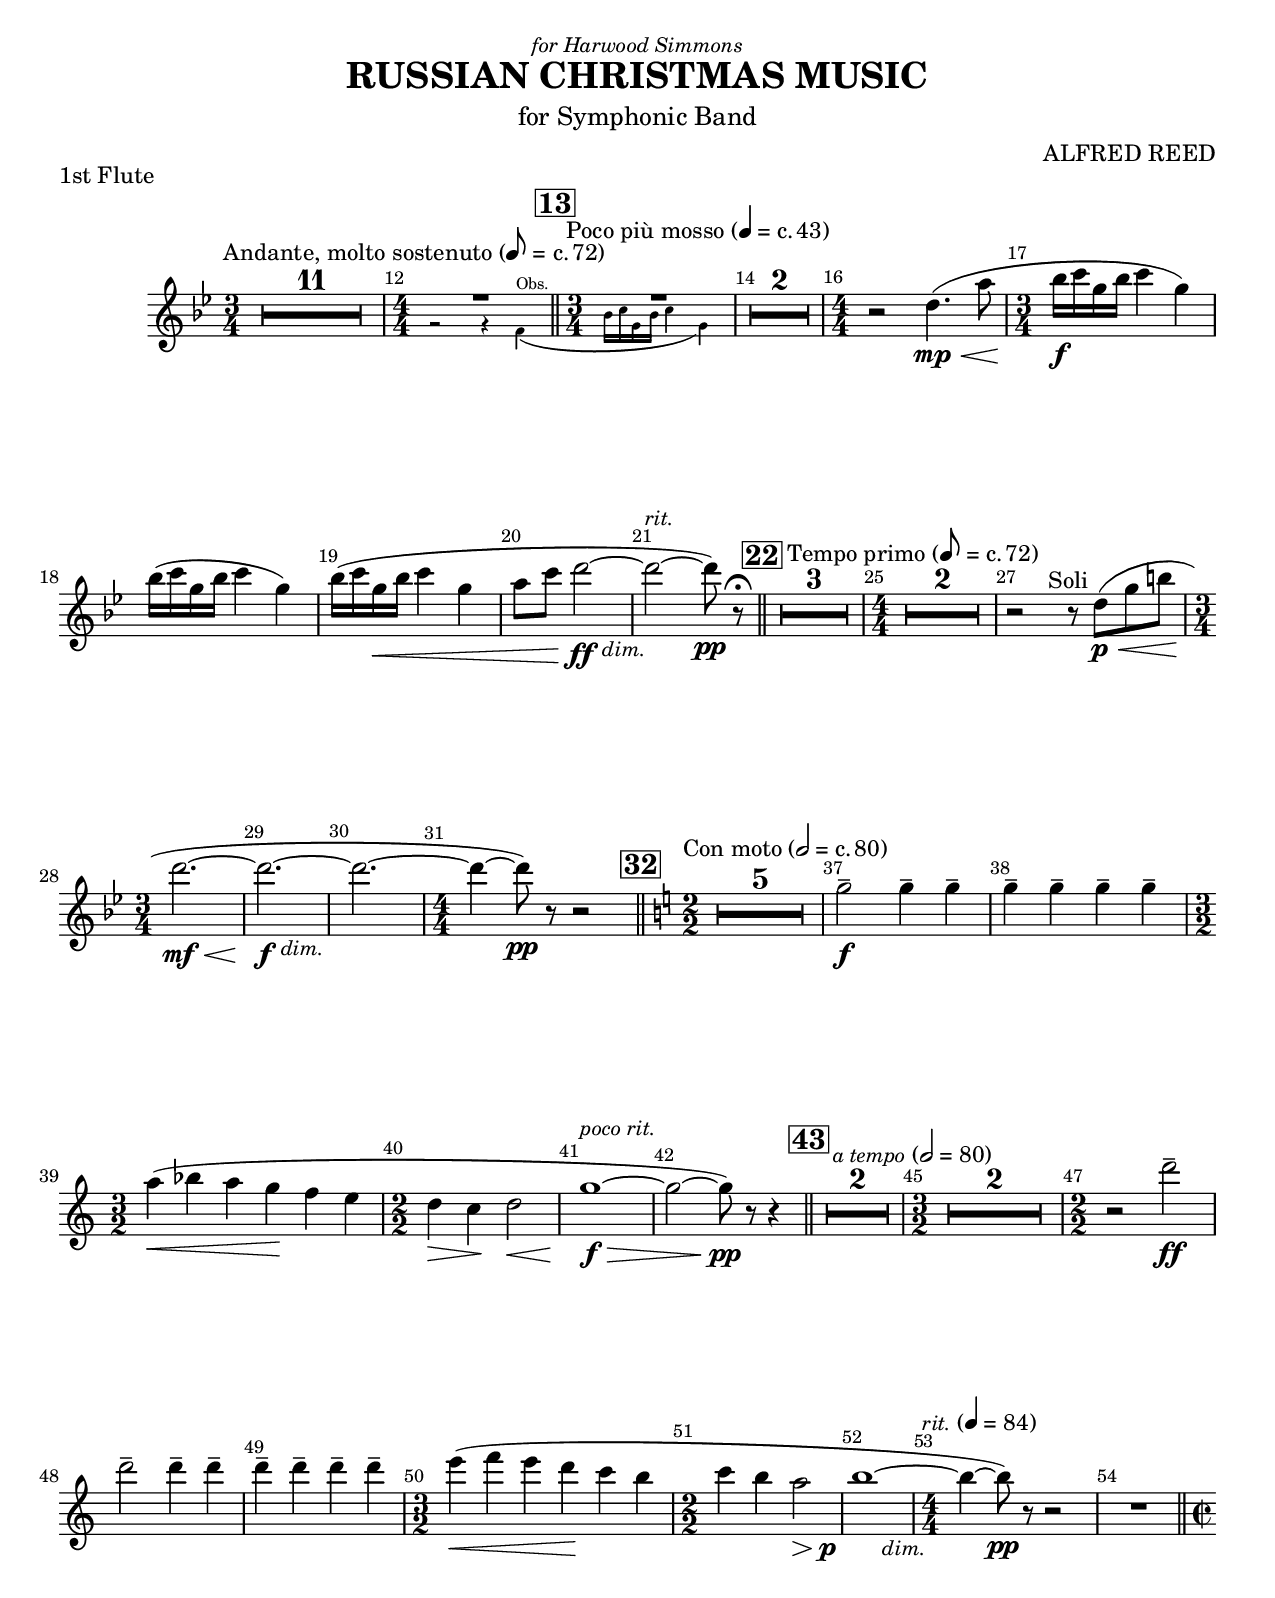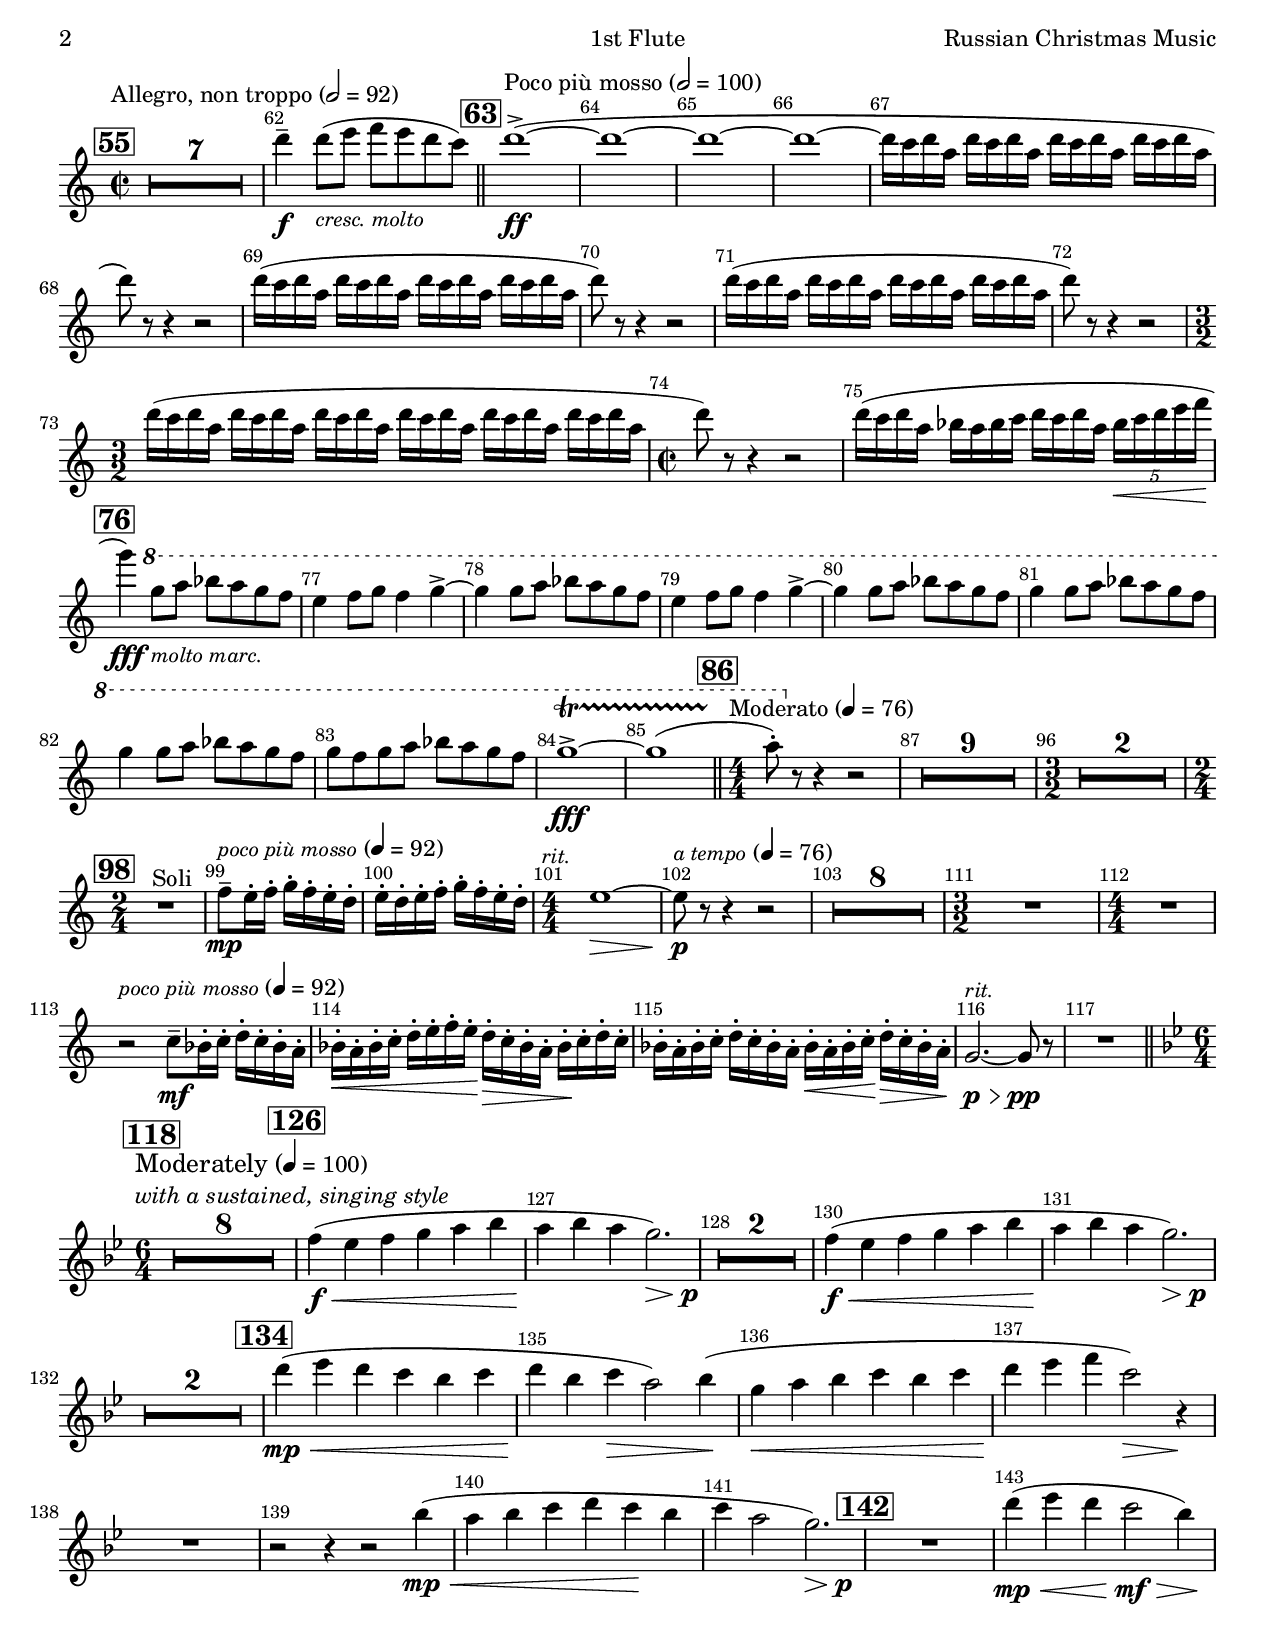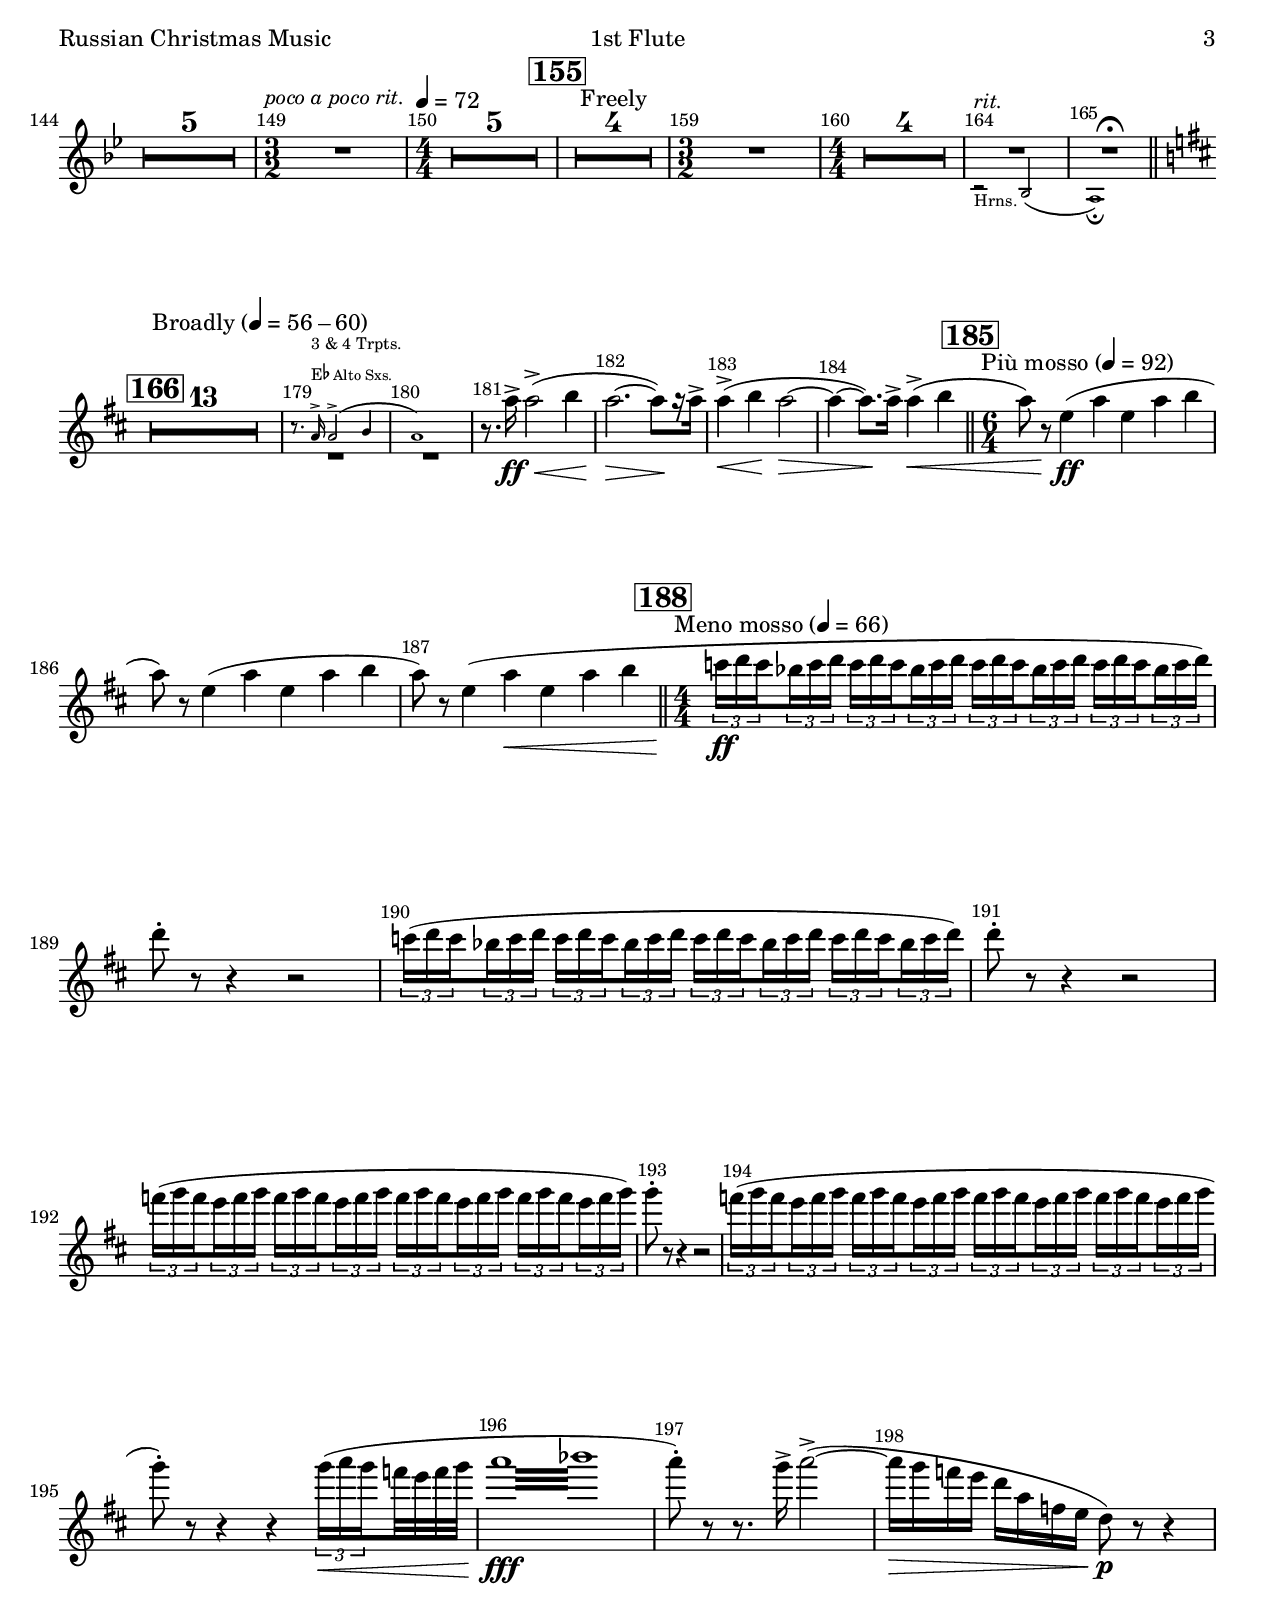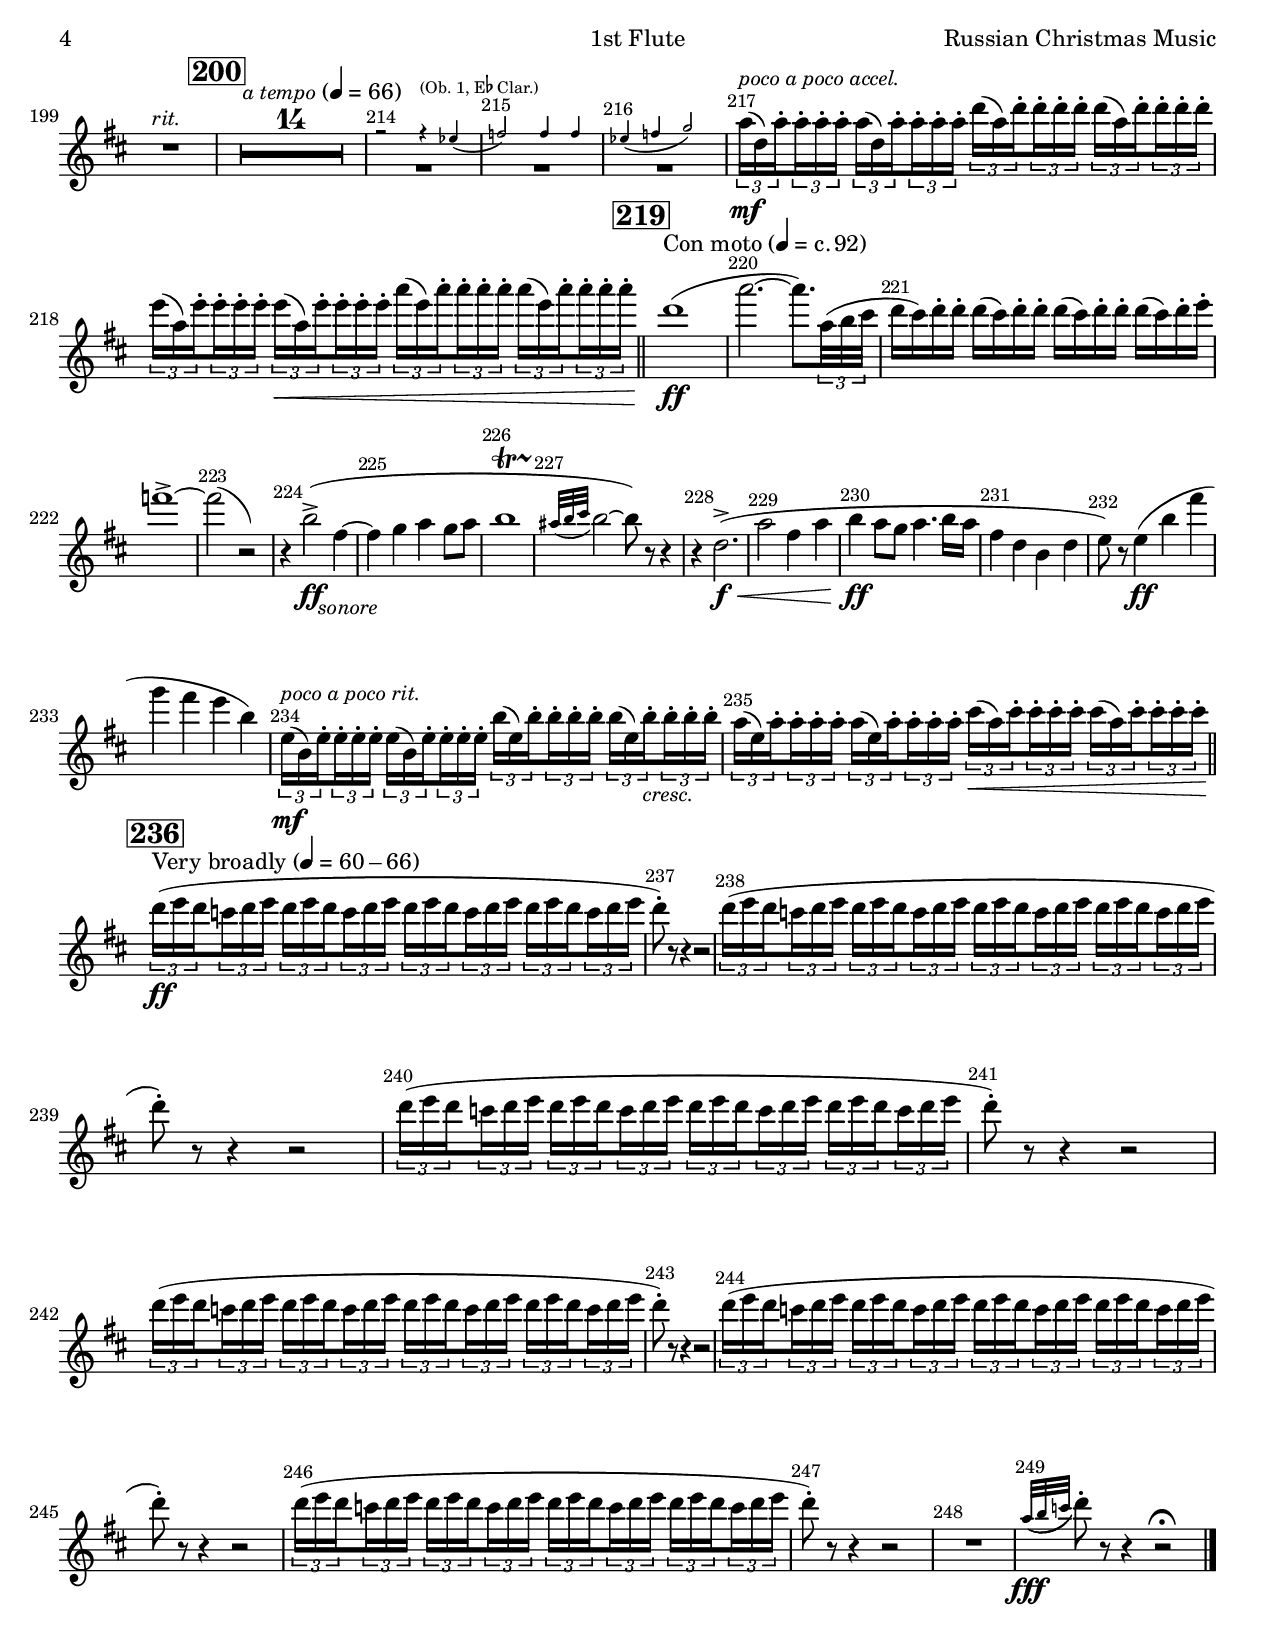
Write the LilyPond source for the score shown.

\version "2.19.82"
\language "english"

\version "2.19.82"
\language "english"

\header {
  dedication = \markup { \normal-text \smaller \italic "for Harwood Simmons" }
  pieceTitle = "Russian Christmas Music"
  title = \markup { #(string-upcase pieceTitle) }
  subtitle = \markup { \normal-text "for Symphonic Band" }
  composer = \markup { "ALFRED REED" }
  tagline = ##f
}

\paper {
  #(set-paper-size "ansi a")
  oddHeaderMarkup = \markup \fill-line {
    \on-the-fly #print-page-number-check-first
    \fromproperty #'header:pieceTitle
    \on-the-fly #print-page-number-check-first
    \fromproperty #'header:piece
    \on-the-fly #print-page-number-check-first
    \fromproperty #'page:page-number-string
  }
  evenHeaderMarkup = \markup \fill-line {
    \on-the-fly #print-page-number-check-first
    \fromproperty #'page:page-number-string
    \on-the-fly #print-page-number-check-first
    \fromproperty #'header:piece
    \fromproperty #'header:pieceTitle
  }
}

rehearsalMark = {
  \once \override Score.BarNumber.break-visibility = ##(#f #f #f)
  \mark \default
}

scoreOutline = {
  \compressFullBarRests
  \override MultiMeasureRest.expand-limit = #1
  \set Score.markFormatter = #format-mark-box-barnumbers
  \override Score.BarNumber.break-visibility = #end-of-line-invisible
  \context Score \applyContext #(set-bar-number-visibility 1)

  \overrideTimeSignatureSettings 6/4 1/4 #'(1 1 1 1 1 1) #'()
  \overrideTimeSignatureSettings 3/2 1/4 #'(1 1 1 1 1 1) #'()
  \overrideTimeSignatureSettings 2/2 1/2 #'(1 1) \beamExceptions {
    16[ 16 16 16] 16[ 16 16 16] 16[ 16 16 16] 16[ 16 16 16] |
    8[ 8 8 8] 8[ 8 8 8]
  }

  \numericTimeSignature
  \time 3/4
  \tempo \markup {
    \concat \normal-text {
      "Andante, molto sostenuto ("
      \smaller \general-align #Y #DOWN \note #"8" #1
      " = c."
      \hspace #0.25
      "72)"
    }
  }
  \key bf \major
  s2.*11

  % m. 12
  \time 4/4
  | s1*1

  %%% m. 13 %%%
  \rehearsalMark
  \bar "||"
  \time 3/4
  \tempo \markup {
    \concat \normal-text {
      "Poco più mosso ("
      \smaller \general-align #Y #DOWN \note #"4" #1
      " = c."
      \hspace #0.25
      "43)"
    }
  }
  | s2.*3

  % m. 16
  \time 4/4
  | s1*1

  % m. 17
  \time 3/4
  | s2.*4

  % m. 21
  | \tempo \markup { \normal-text \smaller \italic "rit." }
  s2

  s8 s8\fermata

  %%% m. 22 %%%
  \rehearsalMark
  \bar "||"
  \tempo \markup {
    \concat \normal-text {
      "Tempo primo ("
      \smaller \general-align #Y #DOWN \note #"8" #1
      " = c."
      \hspace #0.25
      "72)"
    }
  }
  | s2.*3

  % m. 25
  \time 4/4
  | s1*3

  % m. 28
  \time 3/4
  | s2.*3

  % m. 31
  \time 4/4
  | s1*1

  %%% m. 32 %%%
  \rehearsalMark
  \bar "||"
  \time 2/2
  \tempo \markup {
    \concat \normal-text {
      "Con moto ("
      \smaller \general-align #Y #DOWN \note #"2" #1
      " = c."
      \hspace #0.25
      "80)"
    }
  }
  \key c \major
  | s1*7

  % m. 39
  \time 3/2
  | s1.*1

  % m. 40
  \time 2/2
  | s1*1

  % m. 41
  \tempo \markup { \normal-text \smaller \italic "poco rit." }
  | s1*2

  %%% m. 43 %%%
  \rehearsalMark
  \bar "||"
  \tempo \markup { \normal-text \smaller \italic "a tempo" } 2 = 80
  | s1*2

  % m. 45
  \time 3/2
  | s1.*2

  % m. 48
  \time 2/2
  | s1*3

  % m. 51
  \time 3/2
  | s1.*1

  % m. 52
  \time 2/2
  | s1*2

  % m. 54
  \time 4/4
  \tempo \markup { \normal-text \smaller \italic "rit." } 4 = 84
  | s1*2

  %%% m. 55 %%%
  \defaultTimeSignature
  \time 2/2
  \rehearsalMark
  \bar "||"
  \tempo \markup { \normal-text "Allegro, non troppo" } 2 = 92
  | s1*8

  %%% m. 63 %%%
  \rehearsalMark
  \bar "||"
  \tempo \markup { \normal-text "Poco più mosso" } 2 = 100
  | s1*10

  % m. 74
  \time 3/2
  | s1.*1

  % m. 75
  \time 2/2
  | s1*2

  %%% m. 76 %%%
  \rehearsalMark
  | s1*10

  %%% m. 86 %%%
  \rehearsalMark
  \bar "||"
  \numericTimeSignature
  \time 4/4
  \tempo \markup { \normal-text "Moderato" } 4 = 76
  | s1*10

  % m. 96
  \time 3/2
  | s1.*2

  %%% m. 98 %%%
  \rehearsalMark
  \time 2/4
  | s2*1

  % m. 99
  \tempo \markup { \normal-text \smaller \italic "poco più mosso" } 4 = 92
  | s2*2

  % m. 101
  \time 4/4
  \tempo \markup { \normal-text \smaller \italic "rit." }
  | s1*1

  % m. 102
  \tempo \markup { \normal-text \smaller \italic "a tempo" } 4 = 76
  | s1*9

  % m. 111
  \time 3/2
  | s1.*1

  % m. 112
  \time 4/4
  | s1*1

  % m. 113
  \tempo \markup { \normal-text \smaller \italic "poco più mosso" } 4 = 92
  | s1*3

  % m. 116
  \tempo \markup { \normal-text \smaller \italic "rit." }
  | s1*2

  %%% m. 118 %%%
  \rehearsalMark
  \bar "||"
  \key bf \major
  \time 6/4
  \tempo \markup \left-column \normal-text {
    \concat {
      \larger "Moderately ("
      \smaller \general-align #Y #DOWN \note #"4" #1
      " = 100)"
    }
    \italic "with a sustained, singing style"
  }
  | s1.*8

  %%% m. 126 %%%
  \rehearsalMark
  | s1.*8

  %%% m. 134 %%%
  \rehearsalMark
  | s1.*8

  %%% m. 142 %%%
  \rehearsalMark
  | s1.*7

  % m. 148
  \time 3/2
  \tempo \markup { \normal-text \smaller \italic "poco a poco rit." }
  | s1.*1

  % m. 149
  \tempo 4 = 72
  \time 4/4
  | s1*5

  %%% m. 155 %%%
  \rehearsalMark
  \tempo \markup { \normal-text "Freely" }
  | s1*4

  % m. 159
  \time 3/2
  | s1.*1

  % m. 160
  \time 4/4
  | s1*4

  % m. 164
  \tempo \markup { \normal-text \smaller \italic "rit." }
  | s1*1

  % m. 165
  | R1*1^\fermataMarkup

  %%% m. 166 %%%
  \rehearsalMark
  \bar "||"
  \tempo \markup { \normal-text "Broadly" } 4 = 56 - 60
  \key d \major
  | s1*19

  %%% m. 185 %%%
  \rehearsalMark
  \bar "||"
  \tempo \markup { \normal-text "Più mosso" } 4 = 92
  \time 6/4
  | s1.*3

  %%% m. 188 %%%
  \rehearsalMark
  \bar "||"
  \tempo \markup { \normal-text "Meno mosso" } 4 = 66
  \time 4/4
  | s1*11

  % m. 199
  \tempo \markup { \normal-text \smaller \italic "rit." }
  | s1*1

  %%% m. 200 %%%
  \rehearsalMark
  \tempo \markup { \normal-text \smaller \italic "a tempo" } 4 = 66
  | s1*17

  % m. 217
  \tempo \markup { \normal-text \smaller \italic "poco a poco accel." }
  | s1*2

  %%% m. 219 %%%
  \rehearsalMark
  \bar "||"
  \tempo \markup {
    \concat \normal-text {
      "Con moto ("
      \smaller \general-align #Y #DOWN \note #"4" #1
      " = c."
      \hspace #0.25
      "92)"
    }
  }
  | s1*15

  % m. 234
  \tempo \markup { \normal-text \smaller \italic "poco a poco rit." }
  | s1*2

  %%% m. 236 %%%
  \rehearsalMark
  \bar "||"
  \tempo \markup { \normal-text "Very broadly" } 4 = 60 - 66
  | s1*13

  % m. 249
  |
  s2

  s2\fermata

  \bar "|."
}

\version "2.18.2"
\language "english"

subdivideBeamSixteenths = {
  \set subdivideBeams = ##t
  \set baseMoment = #(ly:make-moment 1/16)
  \set beatStructure = #'(4 4 4 4)
}

subdivideBeamEighths = {
  \set subdivideBeams = ##t
  \set baseMoment = #(ly:make-moment 1/8)
  \set beatStructure = #'(2 2)
}

unsetBeamSubdivision = {
  \unset subdivideBeams
  \unset baseMoment
  \unset beatStructure
}


\header {
  piece = "1st Flute"
}

partFluteOne = \relative c''' {
  % m. 1, 2, 3, 4, 5, 6, 7, 8, 9, 10, 11
  R2.*11
  |
  % m. 12, 13
  \override MultiMeasureRest #'staff-position = #2
  << { R1*1 | R2.*1 } \new CueVoice { g,2\rest
  \stemDown\slurDown
  g4\rest
  f4(^\markup { \teeny "Obs." }
  |
  bf16 c16 g16 bf16
  c4
  g4) } >>
  |
  % m. 14, 15
  \revert MultiMeasureRest #'staff-position
  R2.*2
  |
  % m. 16
  r2

  d'4.(\mp\<
    a'8
  |
  % m. 17
  bf16\f c16 g16 bf16
  c4
  g4)
  |
  % m. 18
  bf16( c16 g16 bf16
  c4
  g4)
  |
  % m. 19
  bf16( c16 g16\< bf16
  c4
  g4
  |
  % m. 20
  a8 c8
  << d2~\ff { s4
  s4_\markup { \smaller \italic "dim." } } >>
  |
  % m. 21
  d2~

  d8)\pp r8
  |
  % m. 22, 23, 24
  R2.*3
  |
  % m. 25, 26
  R1*2
  |
  % m. 27
  r2

  r8^\markup \center-align { "Soli" } d,8(\p\<
  g8 b8
  |
  % m. 28
  d2.~\mf\<


  |
  % m. 29
  << d2.~\f { s4
  s4_\markup { \smaller \italic "dim." } } >>

  |
  % m. 30
  d2.~


  |
  % m. 31
  d4~
  d8)\pp r8
  r2

  |
  % m. 32, 33, 34, 35, 36
  R1*5
  |
  % m. 37
  g,2--\f

  g4-- g4--
  |
  % m. 38
  g4--
  g4--
  g4--
  g4--
  |
  % m. 39
  a4(\<
  bf4
  a4
  g4\!
  f4
  e4
  |
  % m. 40
  d4\>
  c4\!
  d2\<

  |
  % m. 41
  g1~\f\>



  |
  % m. 42
  g2~

  g8\pp) r8
  r4
  |
  % m. 43, 44
  R1*2
  |
  % m. 45, 46
  R1.*2
  |
  % m. 47
  r2

  d'2--\ff

  |
  % m. 48
  d2--

  d4--
  d4--
  |
  % m. 49
  d4--
  d4--
  d4--
  d4--
  |
  % m. 50
  e4(\<
  f4
  e4
  d4\!
  c4
  b4
  |
  % m. 51
  c4
  b4
  << a2\> { s4.
  s8\p } >>
  |
  % m. 52
  << b1~ { s2

  s2_\markup { \smaller \italic "dim." } } >>

  |
  % m. 53
  b4~
  b8)\pp r8
  r2

  |
  % m. 55
  R1*1


  \pageBreak
  |
  % m. 54, 55, 56, 57, 58, 59, 60, 61
  R1*7
  |
  % m. 62
  d4--\f
  d8(_\markup { \smaller \italic "cresc. molto" } e8
  f8 e8
  d8 c8)
  |
  % m. 63
  d1->~(\ff



  |
  % m. 64
  d1~



  |
  % m. 65
  d1~



  |
  % m. 66
  d1~



  |
  % m. 67
  d16 c16 d16 a16
  d16 c16 d16 a16
  d16 c16 d16 a16
  d16 c16 d16 a16
  |
  % m. 68
  d8) r8
  r4
  r2

  |
  % m. 69
  d16( c16 d16 a16
  d16 c16 d16 a16
  d16 c16 d16 a16
  d16 c16 d16 a16
  |
  % m. 70
  d8) r8
  r4
  r2

  |
  % m. 71
  d16( c16 d16 a16
  d16 c16 d16 a16
  d16 c16 d16 a16
  d16 c16 d16 a16
  |
  % m. 72
  d8) r8
  r4
  r2

  |
  % m. 73
  d16( c16 d16 a16
  d16 c16 d16 a16
  d16 c16 d16 a16
  d16 c16 d16 a16
  d16 c16 d16 a16
  d16 c16 d16 a16
  |
  % m. 74
  d8) r8
  r4
  r2

  |
  % m. 75
  d16( c16 d16 a16
  bf16 a16 bf16 c16
  d16 c16 d16 a16
  \tuplet 5/4 { bf16\< c16 d16 e16 f16 }
  |
  % m. 76
  g4)\fff
  \ottava #1 g8_\markup { \smaller \italic "molto marc." } a8
  bf8 a8
  g8 f8
  |
  % m. 77
  e4
  f8 g8
  f4
  g4->~
  |
  % m. 78
  g4
  g8 a8
  bf8 a8
  g8 f8
  |
  % m. 79
  e4
  f8 g8
  f4
  g4->~
  |
  % m. 80
  g4
  g8 a8
  bf8 a8
  g8 f8
  |
  % m. 81
  g4
  g8 a8
  bf8 a8
  g8 f8
  |
  % m. 82
  g4
  g8 a8
  bf8 a8
  g8 f8
  |
  % m. 83
  g8 f8
  g8 a8
  bf8 a8
  g8 f8
  |
  % m. 84
  g1->~\startTrillSpan\fff



  |
  % m. 85
  g1(



  |
  % m. 86
  a8-.)\stopTrillSpan \ottava #0 r8
  r4
  r2

  |
  % m. 87, 88, 89, 90, 91, 92, 93, 94, 95
  R1*9
  |
  % m. 96, 97
  R1.*2
  |
  % m. 98
  << R2*1 { s4
  s4^"Soli"} >>
  |
  % m. 99
  f,8--\mp e16-. f16-.
  g16-. f16-. e16-. d16-.
  |
  % m. 100
  e16-. d16-. e16-. f16-.
  g16-. f16-. e16-. d16-.
  |
  % m. 101
  e1~\>



  |
  % m. 102
  e8\p r8
  r4
  r2

  |
  % m. 103, 104, 105, 106, 107, 108, 109, 110
  R1*8
  |
  % m. 111
  R1.*1





  |
  % m. 112
  R1*1



  |
  % m. 113
  r2

  c8--\mf bf16-. c16-.
  d16-. c16-. bf16-. a16-.
  |
  % m. 114
  bf16-.\< a16-. bf16-. c16-.
  d16-. e16-. f16-. e16-.\!
  d16-.\> c16-. bf16-. a16-.
  bf16-.\! c16-. d16-. c16-.
  |
  % m. 115
  bf16-. a16-. bf16-. c16-.
  d16-. c16-. bf16-. a16-.
  bf16-.\< a16-. bf16-. c16-.\!
  d16-.\> c16-. bf16-. a16-.
  |
  % m. 116
  g2.~\p\>


  g8\pp r8
  |
  % m. 117
  R1*1



  |
  % m. 118, 119, 120, 121, 122, 123, 124, 125
  R1.*8
  |
  % m. 126
  f'4(\f\<
  ef4
  f4
  g4
  a4
  bf4
  |
  % m. 127
  a4\!
  bf4
  a4
  << g2.)\> { s2

  s8 s8\p } >>
  |
  % m. 128, 129
  R1.*2
  |
  % m. 130
  f4(\f\<
  ef4
  f4
  g4
  a4
  bf4
  |
  % m. 131
  a4\!
  bf4
  a4
  << g2.)\> { s2

  s4\p } >>
  |
  % m. 132, 133
  R1.*2
  |
  % m. 134
  d'4(\mp\<
  ef4
  d4
  c4
  bf4
  c4
  |
  % m. 135
  d4\!
  bf4
  c4\>
  a2)

  bf4(\!
  |
  % m. 136
  g4\<
  a4
  bf4
  c4
  bf4
  c4
  |
  % m. 137
  d4\!
  ef4
  f4
  c2)\>

  r4\!
  |
  % m. 138
  R1.*1





  |
  % m. 139
  r2

  r4
  r2

  bf4(\mp\<
  |
  % m. 140
  a4
  bf4
  c4
  d4
  c4\!
  bf4
  |
  % m. 141
  c4
  a2

  << g2.)\> { s2

  s4\p } >>
  |
  % m. 142
  R1.*1





  |
  % m. 143
  d'4(\mp\<
  ef4
  d4
  c2\mf\>

  << bf4) { s8 s8\! } >> \pageBreak
  |
  % m. 144, 145, 146, 147, 148, 149
  R1.*6
  |
  % m. 150, 151, 152, 153, 154, 155, 156, 157, 158
  R1*9
  |
  % m. 159
  R1.*1





  |
  % m. 160, 161, 162, 163
  R1*4
  |
  % m. 164, 165
  << R1*2 \new CueVoice { c,,2\rest_\markup { \teeny "Hrns." }

  bf2(
  |
  a1)_\fermata


  } >>
  |
  % m. 166, 167, 168, 169, 170, 171, 172, 173, 174, 175, 176, 177, 178
  R1*13
  |
  % m. 179, 180
  \override MultiMeasureRest #'staff-position = #-6
  << R1*2 \new CueVoice { c'8.\rest a16^>^\markup \left-column {
    \teeny "3 & 4 Trpts."
    \concat { \teeny "E" \raise #0.5 \flat " Alto Sxs." }
  }
  \slurUp a2^>(

  \stemUp b4
  |
  a1)


  } >>
  |
  % m. 181
  \revert MultiMeasureRest #'staff-position
  r8. a'16->\ff\<
  a2->(

  b4
  |
  % m. 182
  a2.~\>


  a8)[\! r16 a16->]
  |
  % m. 183
  a4->(\<
  b4\!
  a2~\>

  |
  % m. 184
  a4~
  a8.)\! a16->
  a4->(\<
  b4
  |
  % m. 185
  a8) r8\!
  e4(\ff
  a4
  e4
  a4
  b4
  |
  % m. 186
  a8) r8
  e4(
  a4
  e4
  a4
  b4
  |
  % m. 187
  a8) r8
  e4(
  a4\<
  e4
  a4
  b4
  |
  % m. 188
  \subdivideBeamEighths \tuplet 3/2 { c16\ff d16 c16 } \tuplet 3/2 { bf16 c16 d16 }
  \tuplet 3/2 { c16 d16 c16 } \tuplet 3/2 { bf16 c16 d16 }
  \tuplet 3/2 { c16 d16 c16 } \tuplet 3/2 { bf16 c16 d16 }
  \tuplet 3/2 { c16 d16 c16 } \tuplet 3/2 { bf16 c16 d16) }
  |
  % m. 189
  d8-. r8
  r4
  r2

  |
  % m. 190
  \tuplet 3/2 { c16( d16 c16 } \tuplet 3/2 { bf16 c16 d16 }
  \tuplet 3/2 { c16 d16 c16 } \tuplet 3/2 { bf16 c16 d16 }
  \tuplet 3/2 { c16 d16 c16 } \tuplet 3/2 { bf16 c16 d16 }
  \tuplet 3/2 { c16 d16 c16 } \tuplet 3/2 { bf16 c16 d16) }
  |
  % m. 191
  d8-. r8
  r4
  r2

  |
  % m. 192
  \tuplet 3/2 { f16( g16 f16 } \tuplet 3/2 { e16 f16 g16 }
  \tuplet 3/2 { f16 g16 f16 } \tuplet 3/2 { e16 f16 g16 }
  \tuplet 3/2 { f16 g16 f16 } \tuplet 3/2 { e16 f16 g16 }
  \tuplet 3/2 { f16 g16 f16 } \tuplet 3/2 { e16 f16 g16) }
  |
  % m. 193
  g8-. r8
  r4
  r2

  |
  % m. 194
  \tuplet 3/2 { f16( g16 f16 } \tuplet 3/2 { e16 f16 g16 }
  \tuplet 3/2 { f16 g16 f16 } \tuplet 3/2 { e16 f16 g16 }
  \tuplet 3/2 { f16 g16 f16 } \tuplet 3/2 { e16 f16 g16 }
  \tuplet 3/2 { f16 g16 f16 } \tuplet 3/2 { e16 f16 g16 }
  |
  % m. 195
  g8-.) r8
  r4
  r4
  \tuplet 3/2 { g16(\< a16 g16 } f32 e32 f32 g32
  |
  % m. 196
  \repeat tremolo 16 { a32\fff bf32 }



  |
  % m. 197
  \unsetBeamSubdivision a8-.) r8
  r8. g16->
  a2->~(

  |
  % m. 198
  a16\> g16 f16 e16
  d16 a16 f16 e16
  d8)\p r8
  r4\pageBreak
  |
  % m. 199, 200, 201, 202, 203, 204, 205, 206, 207, 208, 209, 210, 211
  % m. 212, 213
  R1*15
  |
  % m. 214, 215, 216
  \override MultiMeasureRest #'staff-position = #-4
  << R1*3 \new CueVoice { f2\rest

  f4\rest^\markup \concat \teeny { "(Ob. 1, E" \raise #0.5 \flat " Clar.)" }
  \stemUp ef4(
  |
  f2)

  f4
  f4
  |
  ef4(
  f4
  g2)
  } >>
  |
  \revert MultiMeasureRest #'staff-position
  % m. 217
  \subdivideBeamEighths \tuplet 3/2 { a16(\mf d,16) a'16-. } \tuplet 3/2 { a16-. a16-. a16-. }
  \tuplet 3/2 { a16( d,16) a'16-. } \tuplet 3/2 { a16-. a16-. a16-. }
  \tuplet 3/2 { d16( a16) d16-. } \tuplet 3/2 { d16-. d16-. d16-. }
  \tuplet 3/2 { d16( a16) d16-. } \tuplet 3/2 { d16-. d16-. d16-. }
  |
  % m. 218
  \tuplet 3/2 { e16( a,16) e'16-. } \tuplet 3/2 { e16-. e16-. e16-. }
  \tuplet 3/2 { e16(\< a,16) e'16-. } \tuplet 3/2 { e16-. e16-. e16-. }
  \tuplet 3/2 { a16( e16) a16-. } \tuplet 3/2 { a16-. a16-. a16-. }
  \tuplet 3/2 { a16( e16) a16-. } \tuplet 3/2 { a16-. a16-. a16-. }
  |
  % m. 219
  \unsetBeamSubdivision d,1(\ff



  |
  % m. 220
  a'2.~


  a8.) \tuplet 3/2 { a,32( b32 cs32 }
  |
  % m. 221
  d16 cs16) d16-. d16-.
  d16( cs16) d16-. d16-.
  d16( cs16) d16-. d16-.
  d16( cs16) d16-. e16-.
  |
  % m. 222
  f1->~



  |
  % m. 223
  f2(

  r2)

  |
  % m. 224
  r4
  << b,2->(\ff { s4
  s4_\markup { \smaller \italic "sonore" } } >>
  fs4~
  |
  % m. 225
  fs4
  g4
  a4
  g8 a8
  |
  % m. 226
  b1\startTrillSpan



  |
  % m. 227
  \appoggiatura { as32\stopTrillSpan b32 cs32 } b2~

  b8) r8
  r4
  |
  % m. 228
  r4
  d,2.->(\f\<


  |
  % m. 229
  a'2

  fs4
  a4
  |
  % m. 230
  b4\ff
  a8 g8
  a4.
    b16 a16
  |
  % m. 231
  fs4
  d4
  b4
  d4
  |
  % m. 232
  e8) r8
  e4(\ff
  b'4
  fs'4
  |
  % m. 233
  g4
  fs4
  e4
  b4)
  |
  % m. 234
  \subdivideBeamEighths \tuplet 3/2 { e,16(\mf b16) e16-. } \tuplet 3/2 { e16-. e16-. e16-. }
  \tuplet 3/2 { e16( b16) e16-. } \tuplet 3/2 { e16-. e16-. e16-. }
  \tuplet 3/2 { b'16( e,16) b'16-. } \tuplet 3/2 { b16-. b16-. b16-. }
  \tuplet 3/2 { b16( e,16) b'16-._\markup { \smaller \italic "cresc." } } \tuplet 3/2 { b16-. b16-. b16-. }
  |
  % m. 235
  \tuplet 3/2 { a16( e16) a16-. } \tuplet 3/2 { a16-. a16-. a16-. }
  \tuplet 3/2 { a16( e16) a16-. } \tuplet 3/2 { a16-. a16-. a16-. }
  \tuplet 3/2 { cs16(\< a16) cs16-. } \tuplet 3/2 { cs16-. cs16-. cs16-. }
  \tuplet 3/2 { cs16( a16) cs16-. } \tuplet 3/2 { cs16-. cs16-. cs16-. }
  |
  % m. 236
  \tuplet 3/2 { d16(\ff e16 d16 } \tuplet 3/2 { c16 d16 e16 }
  \tuplet 3/2 { d16 e16 d16 } \tuplet 3/2 { c16 d16 e16 }
  \tuplet 3/2 { d16 e16 d16 } \tuplet 3/2 { c16 d16 e16 }
  \tuplet 3/2 { d16 e16 d16 } \tuplet 3/2 { c16 d16 e16 }
  |
  % m. 237
  d8-.) r8
  r4
  r2

  |
  % m. 238
  \tuplet 3/2 { d16( e16 d16 } \tuplet 3/2 { c16 d16 e16 }
  \tuplet 3/2 { d16 e16 d16 } \tuplet 3/2 { c16 d16 e16 }
  \tuplet 3/2 { d16 e16 d16 } \tuplet 3/2 { c16 d16 e16 }
  \tuplet 3/2 { d16 e16 d16 } \tuplet 3/2 { c16 d16 e16 }
  % m. 239
  d8-.) r8
  r4
  r2

  |
  % m. 240
  \tuplet 3/2 { d16( e16 d16 } \tuplet 3/2 { c16 d16 e16 }
  \tuplet 3/2 { d16 e16 d16 } \tuplet 3/2 { c16 d16 e16 }
  \tuplet 3/2 { d16 e16 d16 } \tuplet 3/2 { c16 d16 e16 }
  \tuplet 3/2 { d16 e16 d16 } \tuplet 3/2 { c16 d16 e16 }
  |
  % m. 241
  d8-.) r8
  r4
  r2

  |
  % m. 242
  \tuplet 3/2 { d16( e16 d16 } \tuplet 3/2 { c16 d16 e16 }
  \tuplet 3/2 { d16 e16 d16 } \tuplet 3/2 { c16 d16 e16 }
  \tuplet 3/2 { d16 e16 d16 } \tuplet 3/2 { c16 d16 e16 }
  \tuplet 3/2 { d16 e16 d16 } \tuplet 3/2 { c16 d16 e16 }
  |
  % m. 243
  d8-.) r8
  r4
  r2

  |
  % m. 244
  \tuplet 3/2 { d16( e16 d16 } \tuplet 3/2 { c16 d16 e16 }
  \tuplet 3/2 { d16 e16 d16 } \tuplet 3/2 { c16 d16 e16 }
  \tuplet 3/2 { d16 e16 d16 } \tuplet 3/2 { c16 d16 e16 }
  \tuplet 3/2 { d16 e16 d16 } \tuplet 3/2 { c16 d16 e16 }
  |
  % m. 245
  d8-.) r8
  r4
  r2

  |
  % m. 246
  \tuplet 3/2 { d16( e16 d16 } \tuplet 3/2 { c16 d16 e16 }
  \tuplet 3/2 { d16 e16 d16 } \tuplet 3/2 { c16 d16 e16 }
  \tuplet 3/2 { d16 e16 d16 } \tuplet 3/2 { c16 d16 e16 }
  \tuplet 3/2 { d16 e16 d16 } \tuplet 3/2 { c16 d16 e16 }
  |
  % m. 247
  d8-.) r8
  r4
  r2

  |
  % m. 248
  R1*1



  |
  % m. 249
  \appoggiatura { a32(\fff b32 c32 } d8-.) r8
  r4
  r2

}

\new Voice {
  << \scoreOutline \partFluteOne >>
}
